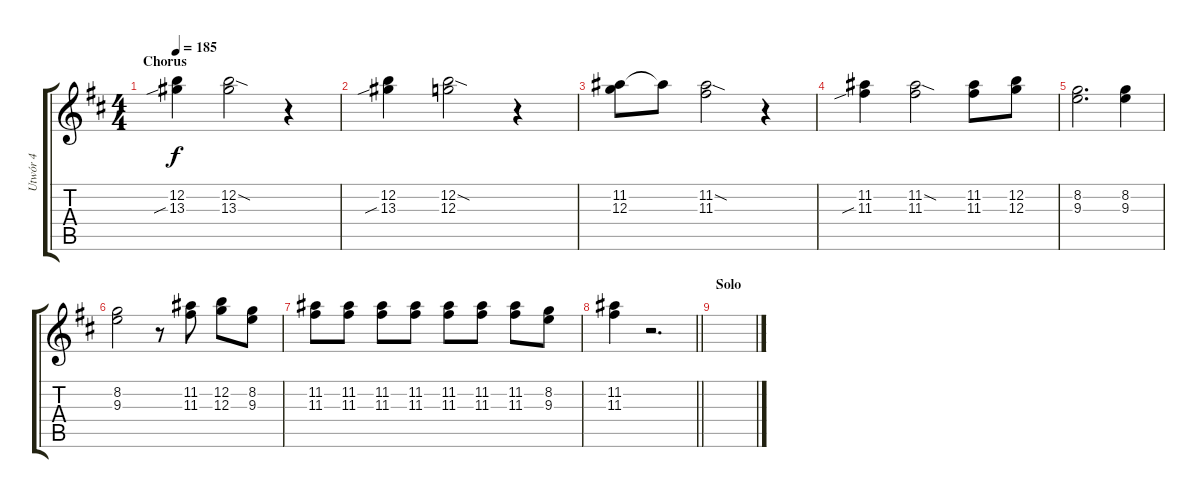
\track ("Utwór 4" "Utwór 4") {instrument acousticguitarsteel}
\staff {score tabs}
\tuning (E4 B3 G3 D3 A2 E2) {hide}
\ts (4 4)
\section ("" "Chorus")
\tempo 185
\clef g2
\ks d
(12.2 13.3{sib}).4{dy f} (12.2{sod} 13.3).2 r.4 |
(12.2 13.3{sib}).4 (12.2{sod} 12.3).2 r.4 |
(11.2 12.3).8 11.2{t}.8 (11.2{sod} 11.3).2 r.4 |
(11.2 11.3{sib}).4 (11.2{sod} 11.3).2 (11.2 11.3).8 (12.2 12.3).8 |
(8.2 9.3).2{d} (8.2 9.3).4 |
(8.2 9.3).2 r.8 (11.2 11.3).8 (12.2 12.3).8 (8.2 9.3).8 |
(11.2 11.3).8 (11.2 11.3).8 (11.2 11.3).8 (11.2 11.3).8 (11.2 11.3).8 (11.2 11.3).8 (11.2 11.3).8 (8.2 9.3).8 |
\barLineRight lightlight
(11.2 11.3).4 r.2{d} |
\section ("" "Solo")
